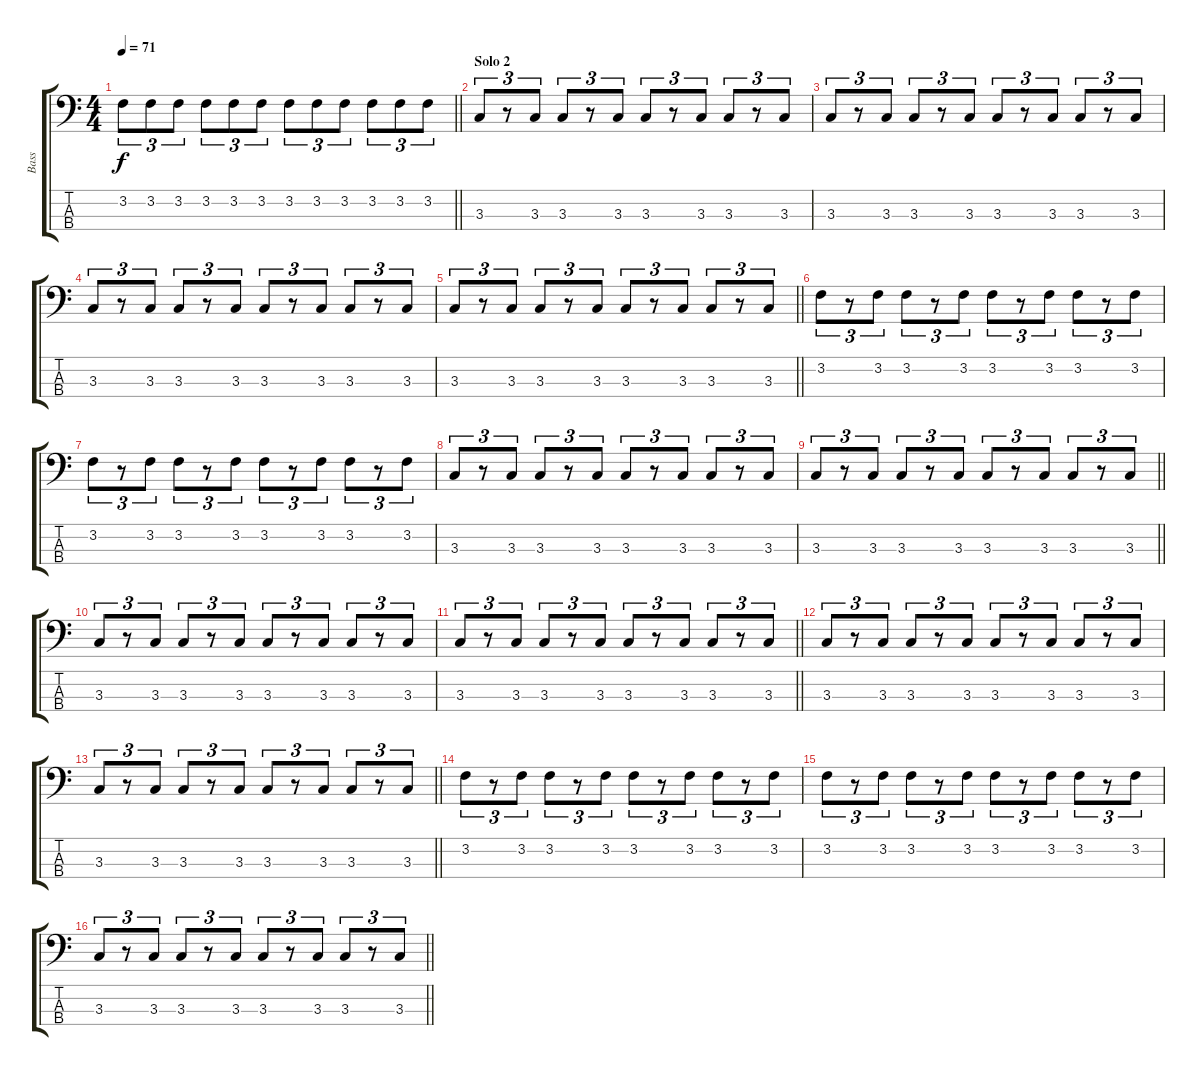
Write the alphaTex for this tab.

\track ("Bass" "Bass") {instrument electricbassfinger}
\staff {score tabs}
\tuning (G2 D2 A1 E1) {hide}
\ts (4 4)
\tempo 71
\clef f4
\barLineRight lightlight
\ks c
3.2.8{tu (3 2) dy f} 3.2.8{tu (3 2)} 3.2.8{tu (3 2)} 3.2.8{tu (3 2)} 3.2.8{tu (3 2)} 3.2.8{tu (3 2)} 3.2.8{tu (3 2)} 3.2.8{tu (3 2)} 3.2.8{tu (3 2)} 3.2.8{tu (3 2)} 3.2.8{tu (3 2)} 3.2.8{tu (3 2)} |
\section ("" "Solo 2")
3.3.8{tu (3 2)} r.8{tu (3 2)} 3.3.8{tu (3 2)} 3.3.8{tu (3 2)} r.8{tu (3 2)} 3.3.8{tu (3 2)} 3.3.8{tu (3 2)} r.8{tu (3 2)} 3.3.8{tu (3 2)} 3.3.8{tu (3 2)} r.8{tu (3 2)} 3.3.8{tu (3 2)} |
3.3.8{tu (3 2)} r.8{tu (3 2)} 3.3.8{tu (3 2)} 3.3.8{tu (3 2)} r.8{tu (3 2)} 3.3.8{tu (3 2)} 3.3.8{tu (3 2)} r.8{tu (3 2)} 3.3.8{tu (3 2)} 3.3.8{tu (3 2)} r.8{tu (3 2)} 3.3.8{tu (3 2)} |
3.3.8{tu (3 2)} r.8{tu (3 2)} 3.3.8{tu (3 2)} 3.3.8{tu (3 2)} r.8{tu (3 2)} 3.3.8{tu (3 2)} 3.3.8{tu (3 2)} r.8{tu (3 2)} 3.3.8{tu (3 2)} 3.3.8{tu (3 2)} r.8{tu (3 2)} 3.3.8{tu (3 2)} |
\barLineRight lightlight
3.3.8{tu (3 2)} r.8{tu (3 2)} 3.3.8{tu (3 2)} 3.3.8{tu (3 2)} r.8{tu (3 2)} 3.3.8{tu (3 2)} 3.3.8{tu (3 2)} r.8{tu (3 2)} 3.3.8{tu (3 2)} 3.3.8{tu (3 2)} r.8{tu (3 2)} 3.3.8{tu (3 2)} |
3.2.8{tu (3 2)} r.8{tu (3 2)} 3.2.8{tu (3 2)} 3.2.8{tu (3 2)} r.8{tu (3 2)} 3.2.8{tu (3 2)} 3.2.8{tu (3 2)} r.8{tu (3 2)} 3.2.8{tu (3 2)} 3.2.8{tu (3 2)} r.8{tu (3 2)} 3.2.8{tu (3 2)} |
3.2.8{tu (3 2)} r.8{tu (3 2)} 3.2.8{tu (3 2)} 3.2.8{tu (3 2)} r.8{tu (3 2)} 3.2.8{tu (3 2)} 3.2.8{tu (3 2)} r.8{tu (3 2)} 3.2.8{tu (3 2)} 3.2.8{tu (3 2)} r.8{tu (3 2)} 3.2.8{tu (3 2)} |
3.3.8{tu (3 2)} r.8{tu (3 2)} 3.3.8{tu (3 2)} 3.3.8{tu (3 2)} r.8{tu (3 2)} 3.3.8{tu (3 2)} 3.3.8{tu (3 2)} r.8{tu (3 2)} 3.3.8{tu (3 2)} 3.3.8{tu (3 2)} r.8{tu (3 2)} 3.3.8{tu (3 2)} |
\barLineRight lightlight
3.3.8{tu (3 2)} r.8{tu (3 2)} 3.3.8{tu (3 2)} 3.3.8{tu (3 2)} r.8{tu (3 2)} 3.3.8{tu (3 2)} 3.3.8{tu (3 2)} r.8{tu (3 2)} 3.3.8{tu (3 2)} 3.3.8{tu (3 2)} r.8{tu (3 2)} 3.3.8{tu (3 2)} |
3.3.8{tu (3 2)} r.8{tu (3 2)} 3.3.8{tu (3 2)} 3.3.8{tu (3 2)} r.8{tu (3 2)} 3.3.8{tu (3 2)} 3.3.8{tu (3 2)} r.8{tu (3 2)} 3.3.8{tu (3 2)} 3.3.8{tu (3 2)} r.8{tu (3 2)} 3.3.8{tu (3 2)} |
\barLineRight lightlight
3.3.8{tu (3 2)} r.8{tu (3 2)} 3.3.8{tu (3 2)} 3.3.8{tu (3 2)} r.8{tu (3 2)} 3.3.8{tu (3 2)} 3.3.8{tu (3 2)} r.8{tu (3 2)} 3.3.8{tu (3 2)} 3.3.8{tu (3 2)} r.8{tu (3 2)} 3.3.8{tu (3 2)} |
3.3.8{tu (3 2)} r.8{tu (3 2)} 3.3.8{tu (3 2)} 3.3.8{tu (3 2)} r.8{tu (3 2)} 3.3.8{tu (3 2)} 3.3.8{tu (3 2)} r.8{tu (3 2)} 3.3.8{tu (3 2)} 3.3.8{tu (3 2)} r.8{tu (3 2)} 3.3.8{tu (3 2)} |
\barLineRight lightlight
3.3.8{tu (3 2)} r.8{tu (3 2)} 3.3.8{tu (3 2)} 3.3.8{tu (3 2)} r.8{tu (3 2)} 3.3.8{tu (3 2)} 3.3.8{tu (3 2)} r.8{tu (3 2)} 3.3.8{tu (3 2)} 3.3.8{tu (3 2)} r.8{tu (3 2)} 3.3.8{tu (3 2)} |
3.2.8{tu (3 2)} r.8{tu (3 2)} 3.2.8{tu (3 2)} 3.2.8{tu (3 2)} r.8{tu (3 2)} 3.2.8{tu (3 2)} 3.2.8{tu (3 2)} r.8{tu (3 2)} 3.2.8{tu (3 2)} 3.2.8{tu (3 2)} r.8{tu (3 2)} 3.2.8{tu (3 2)} |
3.2.8{tu (3 2)} r.8{tu (3 2)} 3.2.8{tu (3 2)} 3.2.8{tu (3 2)} r.8{tu (3 2)} 3.2.8{tu (3 2)} 3.2.8{tu (3 2)} r.8{tu (3 2)} 3.2.8{tu (3 2)} 3.2.8{tu (3 2)} r.8{tu (3 2)} 3.2.8{tu (3 2)} |
\barLineRight lightlight
3.3.8{tu (3 2)} r.8{tu (3 2)} 3.3.8{tu (3 2)} 3.3.8{tu (3 2)} r.8{tu (3 2)} 3.3.8{tu (3 2)} 3.3.8{tu (3 2)} r.8{tu (3 2)} 3.3.8{tu (3 2)} 3.3.8{tu (3 2)} r.8{tu (3 2)} 3.3.8{tu (3 2)}
